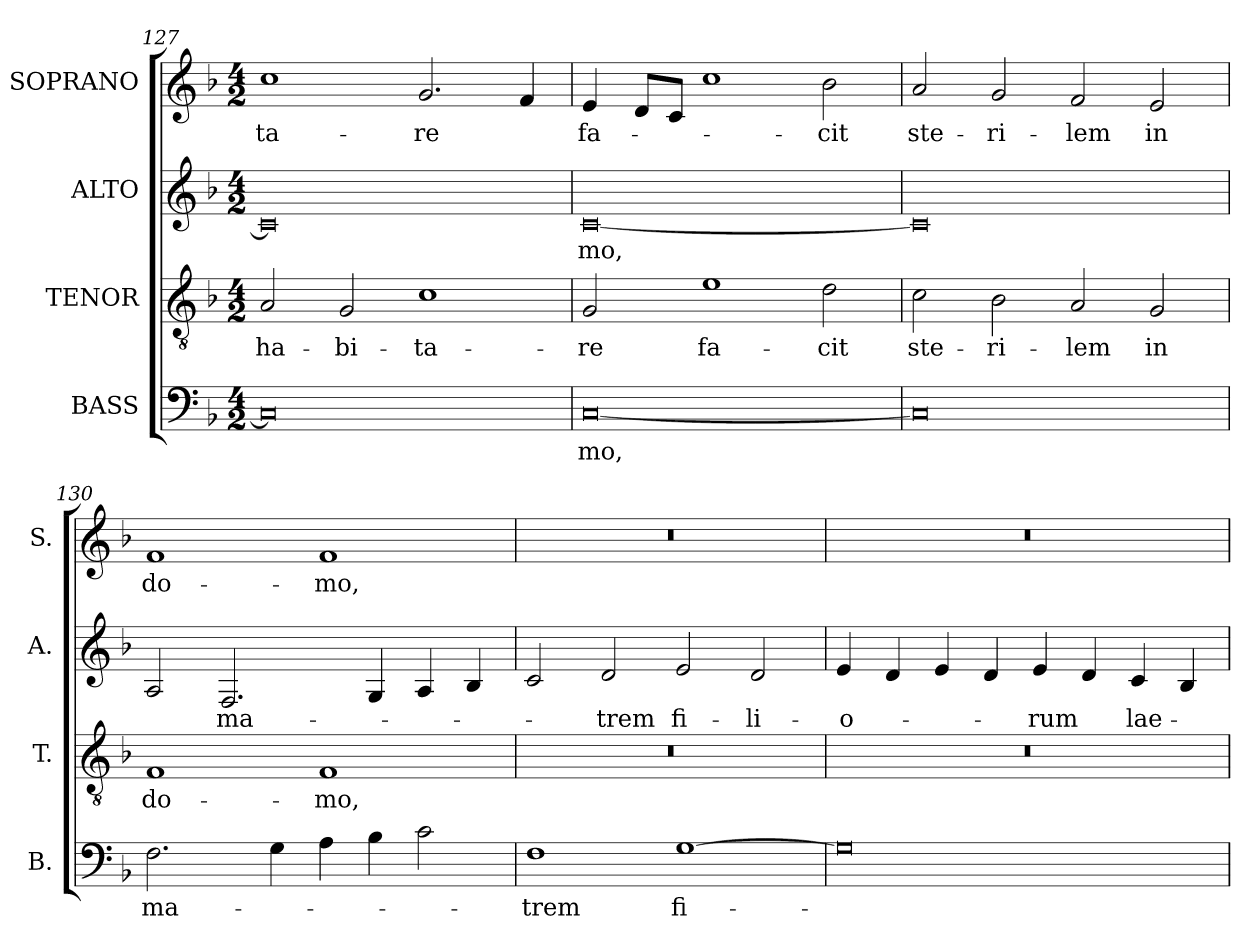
**kern	**text	**kern	**text	**kern	**text	**kern	**text
*part4	*part4	*part3	*part3	*part2	*part2	*part1	*part1
*staff4	*staff4	*staff3	*staff3	*staff2	*staff2	*staff1	*staff1
*I"BASS	*	*I"TENOR	*	*I"ALTO	*	*I"SOPRANO	*
*I'B.	*	*I'T.	*	*I'A.	*	*I'S.	*
*clefF4	*	*clefGv2	*	*clefG2	*	*clefG2	*
*	*	*ITrd7c12	*	*	*	*	*
*k[b-]	*	*k[b-]	*	*k[b-]	*	*k[b-]	*
*F:	*	*F:	*	*F:	*	*F:	*
*M4/2	*	*M4/2	*	*M4/2	*	*M4/2	*
=127	=127	=127	=127	=127	=127	=127	=127
!	!	!	!LO:LY:b:color=#000000	!	!	!	!
!	!	!	!	!	!	!	!LO:LY:b:color=#000000
0Ci]	.	2AAi/	ha-	0ci]	.	1cci	-ta-
!	!	!	!LO:LY:b:color=#000000	!	!	!	!
.	.	2GGi/	-bi-	.	.	.	.
!	!	!	!LO:LY:b:color=#000000	!	!	!	!
!	!	!	!	!	!	!	!LO:LY:b:color=#000000
.	.	1Ci	-ta-	.	.	2.gi/	-re
.	.	.	.	.	.	4fi/	.
=128	=128	=128	=128	=128	=128	=128	=128
!	!LO:LY:b:color=#000000	!	!	!	!	!	!
!	!	!	!LO:LY:b:color=#000000	!	!	!	!
!	!	!	!	!	!LO:LY:b:color=#000000	!	!
!	!	!	!	!	!	!	!LO:LY:b:color=#000000
[0Ci	-mo,	2GGi/	-re	[0ci	-mo,	4ei/	fa-
.	.	.	.	.	.	8di/L	.
.	.	.	.	.	.	8ci/J	.
!	!	!	!LO:LY:b:color=#000000	!	!	!	!
.	.	1Ei	fa-	.	.	1cci	.
!	!	!	!LO:LY:b:color=#000000	!	!	!	!
!	!	!	!	!	!	!	!LO:LY:b:color=#000000
.	.	2Di\	-cit	.	.	2b-i\	-cit
=129	=129	=129	=129	=129	=129	=129	=129
!	!	!	!LO:LY:b:color=#000000	!	!	!	!
!	!	!	!	!	!	!	!LO:LY:b:color=#000000
0Ci]	.	2Ci\	ste-	0ci]	.	2ai/	ste-
!	!	!	!LO:LY:b:color=#000000	!	!	!	!
!	!	!	!	!	!	!	!LO:LY:b:color=#000000
.	.	2BB-i\	-ri-	.	.	2gi/	-ri-
!	!	!	!LO:LY:b:color=#000000	!	!	!	!
!	!	!	!	!	!	!	!LO:LY:b:color=#000000
.	.	2AAi/	-lem	.	.	2fi/	-lem
!	!	!	!LO:LY:b:color=#000000	!	!	!	!
!	!	!	!	!	!	!	!LO:LY:b:color=#000000
.	.	2GGi/	in	.	.	2ei/	in
=130	=130	=130	=130	=130	=130	=130	=130
!	!LO:LY:b:color=#000000	!	!	!	!	!	!
!	!	!	!LO:LY:b:color=#000000	!	!	!	!
!	!	!	!	!	!	!	!LO:LY:b:color=#000000
2.Fi\	ma-	1FFi	do-	2Ai/	.	1fi	do-
!	!	!	!	!	!LO:LY:b:color=#000000	!	!
.	.	.	.	2.Fi/	ma-	.	.
4Gi\	.	.	.	.	.	.	.
!	!	!	!LO:LY:b:color=#000000	!	!	!	!
!	!	!	!	!	!	!	!LO:LY:b:color=#000000
4Ai\	.	1FFi	-mo,	.	.	1fi	-mo,
4B-i\	.	.	.	4Gi/	.	.	.
2ci\	.	.	.	4Ai/	.	.	.
.	.	.	.	4B-i/	.	.	.
!!LO:LB:g=z
=131	=131	=131	=131	=131	=131	=131	=131
!	!LO:LY:b:color=#000000	!LO:N:vis=1	!	!	!	!LO:N:vis=1	!
1Fi	-trem	0r	.	2ci/	.	0r	.
!	!	!	!	!	!LO:LY:b:color=#000000	!	!
.	.	.	.	2di/	-trem	.	.
!	!LO:LY:b:color=#000000	!	!	!	!	!	!
!	!	!	!	!	!LO:LY:b:color=#000000	!	!
[1Gi	fi-	.	.	2ei/	fi-	.	.
!	!	!	!	!	!LO:LY:b:color=#000000	!	!
.	.	.	.	2di/	-li-	.	.
=132	=132	=132	=132	=132	=132	=132	=132
!	!	!LO:N:vis=1	!	!	!	!	!
!	!	!	!	!	!LO:LY:b:color=#000000	!LO:N:vis=1	!
0Gi]	.	0r	.	4ei/	-o-	0r	.
.	.	.	.	4di/	.	.	.
.	.	.	.	4ei/	.	.	.
.	.	.	.	4di/	.	.	.
!	!	!	!	!	!LO:LY:b:color=#000000	!	!
.	.	.	.	4ei/	-rum	.	.
.	.	.	.	4di/	.	.	.
!	!	!	!	!	!LO:LY:b:color=#000000	!	!
.	.	.	.	4ci/	lae-	.	.
.	.	.	.	4B-i/	.	.	.
=	=	=	=	=	=	=	=
*-	*-	*-	*-	*-	*-	*-	*-
